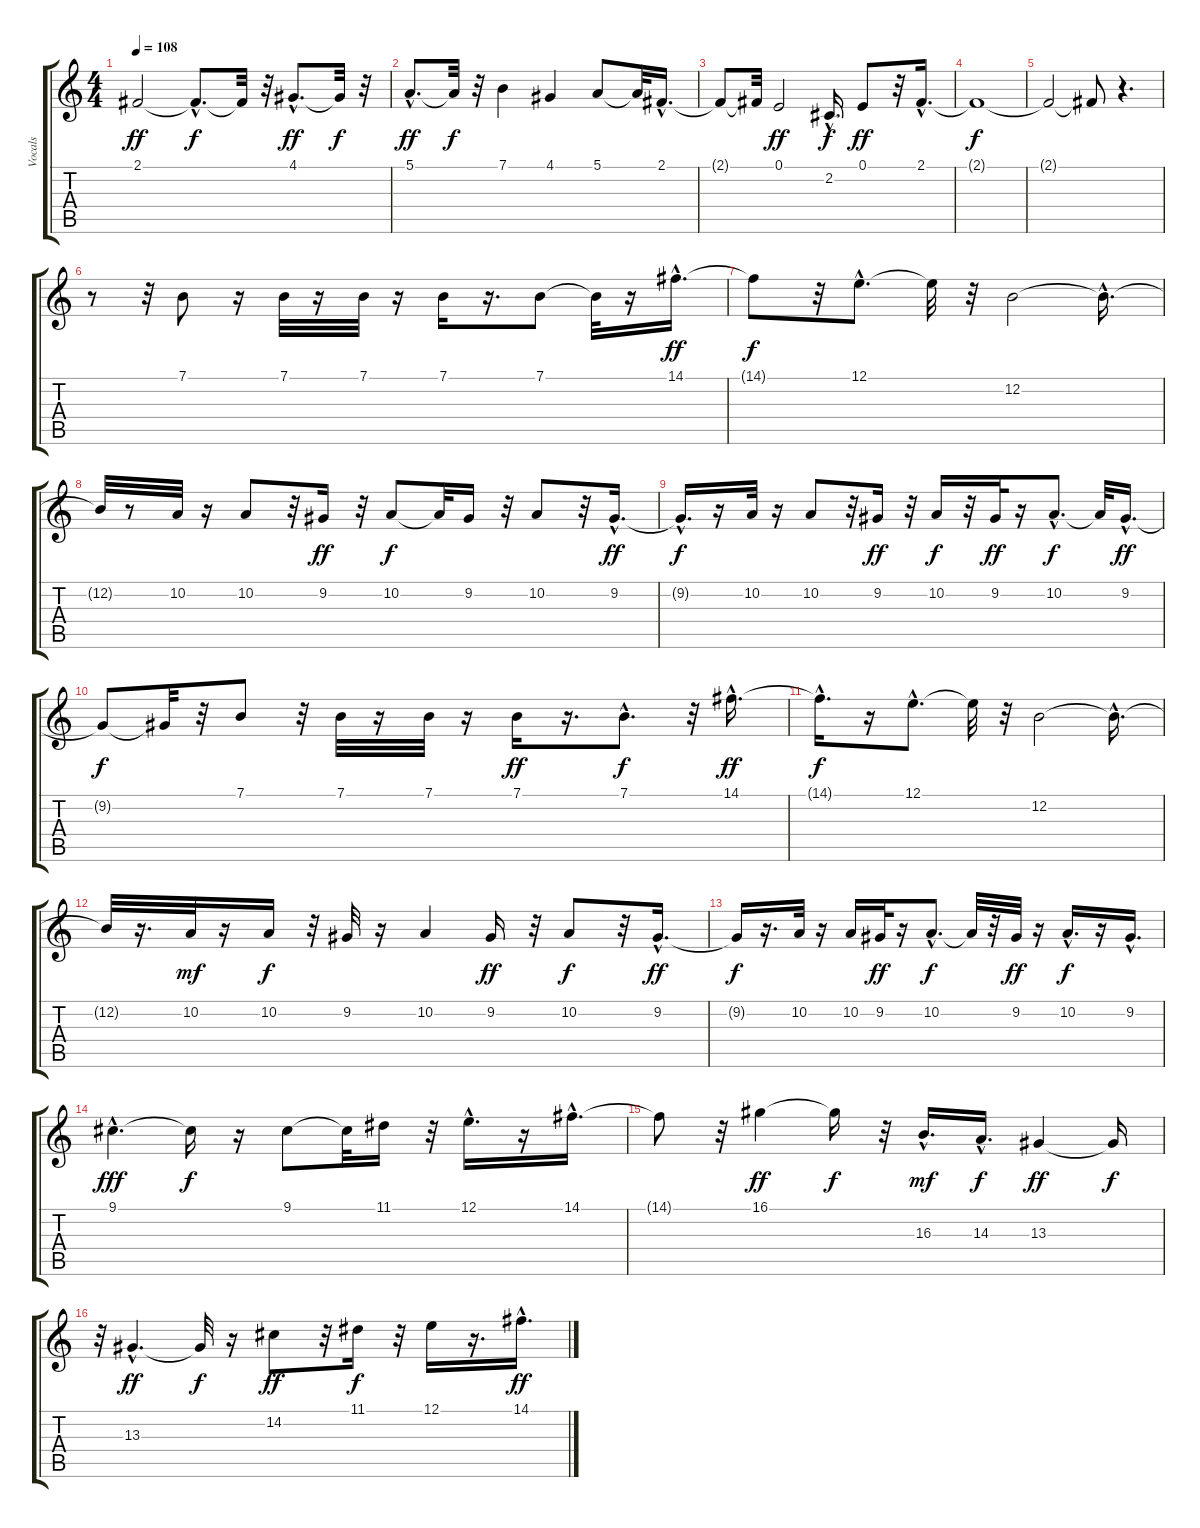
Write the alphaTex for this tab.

\track ("Vocals" "Vocals") {instrument trombone}
\staff {score tabs}
\tuning (E4 B3 G3 D3 A2 E2) {hide}
\ts (4 4)
\tempo 108
\clef g2
\ks c
2.1.2{dy ff} 2.1{hac t}.8{d dy f} 2.1{t}.32 r.32 4.1{hac}.8{d dy ff} 4.1{t}.32{dy f} r.32 |
5.1{hac}.8{d dy ff} 5.1{t}.32{dy f} r.32 7.1.4 4.1.4 5.1.8 5.1{t}.32 2.1{hac}.16{d} |
2.1{t}.8 2.1{t}.32 0.1.2{dy ff} 2.2{hac}.16{d dy f} 0.1.8{dy ff} r.32 2.1{hac}.16{d} |
2.1{t}.1{dy f} |
2.1{t}.2 2.1{t}.8 r.4{d} |
r.8 r.32 7.1.8 r.16 7.1.32 r.16 7.1.32 r.16 7.1.16 r.16{d} 7.1.8 7.1{t}.32 r.16 14.1{hac}.16{d dy ff} |
14.1{t}.8{dy f} r.32 12.1{hac}.8{d} 12.1{t}.32 r.32 12.2.2 12.2{hac t}.16{d} |
12.2{t}.32 r.8 10.2.32 r.16 10.2.8 r.32 9.2.16{dy ff} r.32 10.2.8{dy f} 10.2{t}.32 9.2.16 r.32 10.2.8 r.32 9.2{hac}.16{d dy ff} |
9.2{hac t}.16{d dy f} r.16 10.2.32 r.16 10.2.8 r.32 9.2.16{dy ff} r.32 10.2.16{dy f} r.32 9.2.32{dy ff} r.16 10.2{hac}.8{d dy f} 10.2{t}.32 9.2{hac}.16{d dy ff} |
9.2{t}.8{dy f} 9.2{t}.32 r.32 7.1.8 r.32 7.1.32 r.16 7.1.32 r.16 7.1.16{dy ff} r.16{d} 7.1{hac}.8{d dy f} r.32 14.1{hac}.16{d dy ff} |
14.1{hac t}.16{d dy f} r.16 12.1{hac}.8{d} 12.1{t}.32 r.32 12.2.2 12.2{hac t}.16{d} |
12.2{t}.32 r.16{d} 10.2.32{dy mf} r.16 10.2.16{dy f} r.32 9.2.32 r.16 10.2.4 9.2.16{dy ff} r.32 10.2.8{dy f} r.32 9.2{hac}.16{d dy ff} |
9.2{t}.16{dy f} r.16{d} 10.2.32 r.16 10.2.16 9.2.32{dy ff} r.16 10.2{hac}.8{d dy f} 10.2{t}.32 r.32 9.2.32{dy ff} r.16 10.2{hac}.16{d dy f} r.16 9.2{hac}.16{d} |
9.1{hac}.4{d dy fff} 9.1{t}.16{dy f} r.16 9.1.8 9.1{t}.32 11.1.16 r.32 12.1{hac}.16{d} r.16 14.1{hac}.16{d} |
14.1{t}.8 r.32 16.1.4{dy ff} 16.1{t}.16{dy f} r.32 16.3{hac}.16{d dy mf} 14.3{hac}.16{d dy f} 13.3.4{dy ff} 13.3{t}.16{dy f} |
r.32 13.3{hac}.4{d dy ff} 13.3{t}.32{dy f} r.16 14.2.8{dy ff} r.32 11.1.16{dy f} r.32 12.1.16 r.16{d} 14.1{hac}.16{d dy ff}
